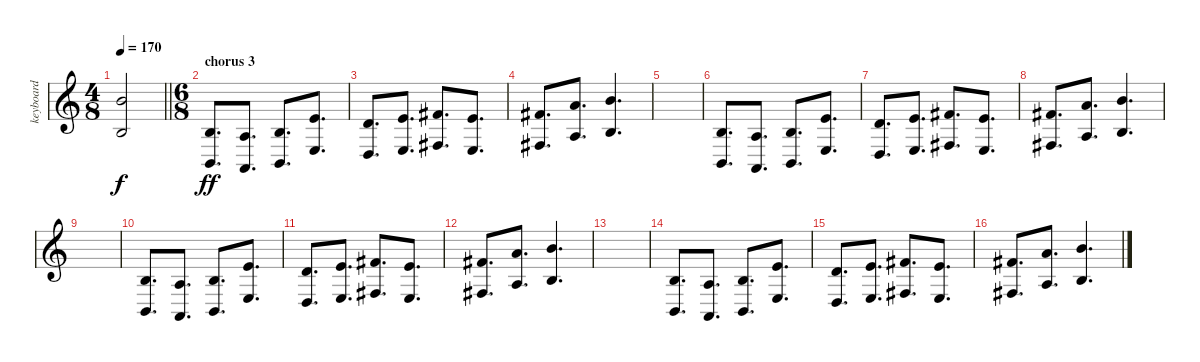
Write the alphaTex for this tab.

\track ("keyboard" "keyboard") {instrument electricpiano2}
\staff {score}
\tuning (E4 B3 G3 D3 A2 E2) {hide}
\ts (4 8)
\tempo 170
\clef g2
\barLineRight lightlight
\ks c
(7.1 4.3).2{dy f} |
\ts (6 8)
\section ("" "chorus 3")
(9.4 2.5).8{d dy ff instrument electricpiano2} (7.4 0.5).8{d} (9.4 2.5).8{d} (9.3 2.4).8{d} |
(7.3 0.4).8{d} (9.3 2.4).8{d} (7.2 4.4).8{d} (9.3 2.4).8{d} |
(7.2 4.4).8{d} (10.2 2.3).8{d} (12.2 4.3).4{d} |
|
(9.4 2.5).8{d} (7.4 0.5).8{d} (9.4 2.5).8{d} (9.3 2.4).8{d} |
(7.3 0.4).8{d} (9.3 2.4).8{d} (7.2 4.4).8{d} (9.3 2.4).8{d} |
(7.2 4.4).8{d} (10.2 2.3).8{d} (12.2 4.3).4{d} |
|
(9.4 2.5).8{d} (7.4 0.5).8{d} (9.4 2.5).8{d} (9.3 2.4).8{d} |
(7.3 0.4).8{d} (9.3 2.4).8{d} (7.2 4.4).8{d} (9.3 2.4).8{d} |
(7.2 4.4).8{d} (10.2 2.3).8{d} (12.2 4.3).4{d} |
|
(9.4 2.5).8{d} (7.4 0.5).8{d} (9.4 2.5).8{d} (9.3 2.4).8{d} |
(7.3 0.4).8{d} (9.3 2.4).8{d} (7.2 4.4).8{d} (9.3 2.4).8{d} |
(7.2 4.4).8{d} (10.2 2.3).8{d} (12.2 4.3).4{d}
